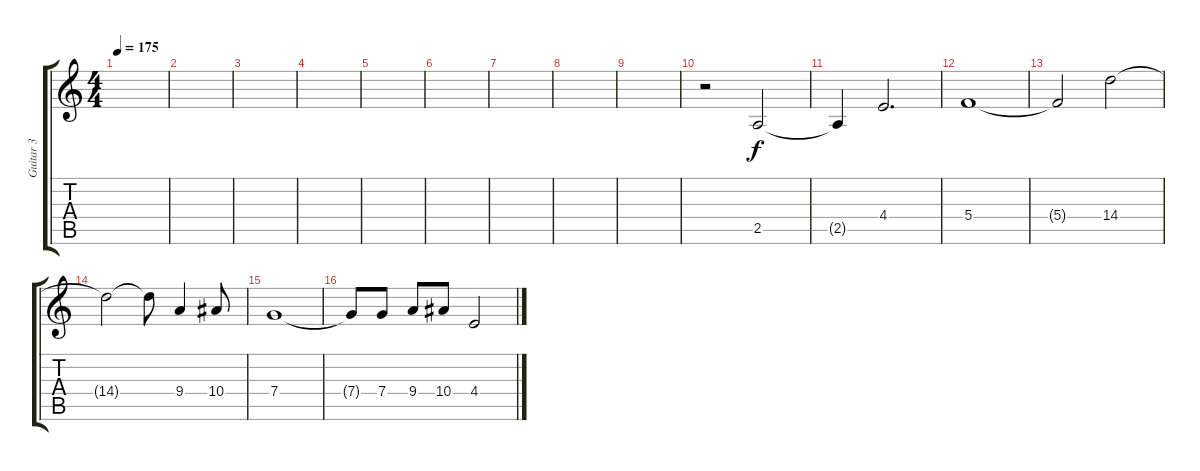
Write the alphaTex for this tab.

\track ("Guitar 3" "Guitar 3") {instrument overdrivenguitar}
\staff {score tabs}
\tuning (D4 A3 F3 C3 G2 D2) {hide}
\ts (4 4)
\tempo 175
\clef g2
\ks c
|
|
|
|
|
|
|
|
|
r.2{instrument electricguitarclean} 2.5.2{instrument acousticguitarnylon} |
2.5{t}.4 4.4.2{d} |
5.4.1 |
5.4{t}.2 14.4.2 |
14.4{t}.2 14.4{t}.8 9.4.4 10.4.8 |
7.4.1 |
7.4{t}.8 7.4.8 9.4.8 10.4.8 4.4.2
